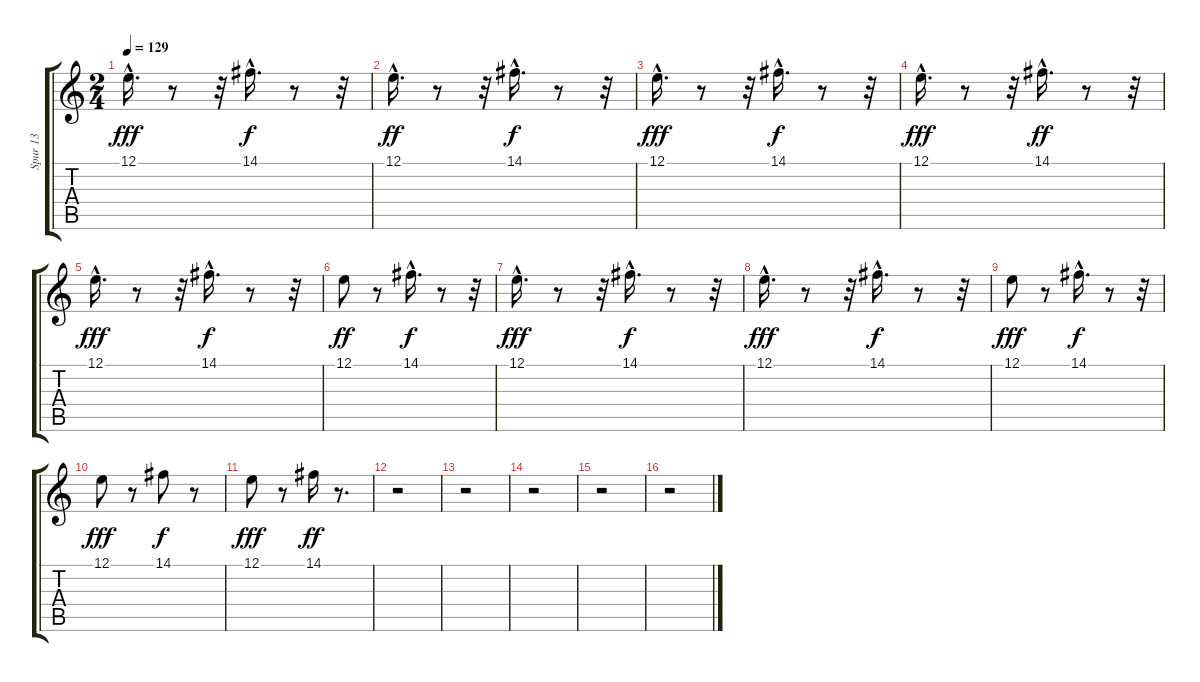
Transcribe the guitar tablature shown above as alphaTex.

\track ("Spur 13" "Spur 13") {instrument helicopter}
\staff {score tabs}
\tuning (E4 B3 G3 D3 A2 E2) {hide}
\ts (2 4)
\tempo 129
\clef g2
\ks c
12.1{hac}.16{d dy fff} r.8 r.32 14.1{hac}.16{d dy f} r.8 r.32 |
12.1{hac}.16{d dy ff} r.8 r.32 14.1{hac}.16{d dy f} r.8 r.32 |
12.1{hac}.16{d dy fff} r.8 r.32 14.1{hac}.16{d dy f} r.8 r.32 |
12.1{hac}.16{d dy fff} r.8 r.32 14.1{hac}.16{d dy ff} r.8 r.32 |
12.1{hac}.16{d dy fff} r.8 r.32 14.1{hac}.16{d dy f} r.8 r.32 |
12.1.8{dy ff} r.8 14.1{hac}.16{d dy f} r.8 r.32 |
12.1{hac}.16{d dy fff} r.8 r.32 14.1{hac}.16{d dy f} r.8 r.32 |
12.1{hac}.16{d dy fff} r.8 r.32 14.1{hac}.16{d dy f} r.8 r.32 |
12.1.8{dy fff} r.8 14.1{hac}.16{d dy f} r.8 r.32 |
12.1.8{dy fff} r.8 14.1.8{dy f} r.8 |
12.1.8{dy fff} r.8 14.1.16{dy ff} r.8{d} |
r.2 |
r.2 |
r.2 |
r.2 |
r.2
